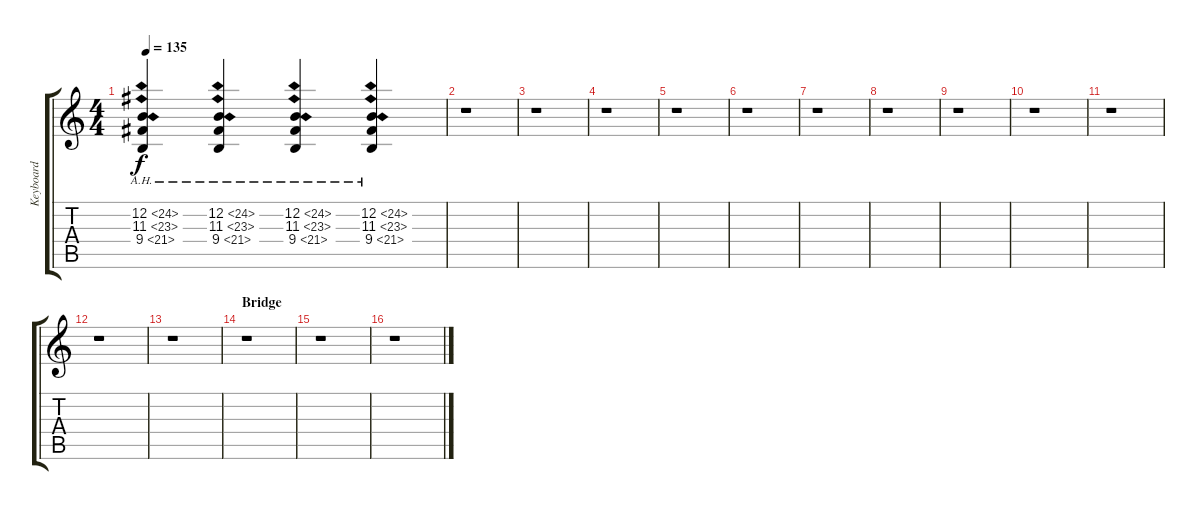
\track ("Keyboard" "Keyboard") {instrument electricpiano1}
\staff {score tabs}
\tuning (E4 B3 G3 D3 A2 E2) {hide}
\ts (4 4)
\tempo 135
\clef g2
\ks c
(12.2{ah 12} 11.3{ah 12} 9.4{ah 12}).4{dy f volume 9 instrument lead5charang} (12.2{ah 12} 11.3{ah 12} 9.4{ah 12}).4{volume 9 instrument lead5charang} (12.2{ah 12} 11.3{ah 12} 9.4{ah 12}).4{volume 9 instrument lead5charang} (12.2{ah 12} 11.3{ah 12} 9.4{ah 12}).4{volume 9 instrument lead5charang} |
r.1 |
r.1 |
r.1 |
r.1 |
r.1 |
r.1 |
r.1 |
r.1 |
r.1 |
r.1 |
r.1 |
r.1 |
\section ("" "Bridge")
r.1 |
r.1 |
r.1
